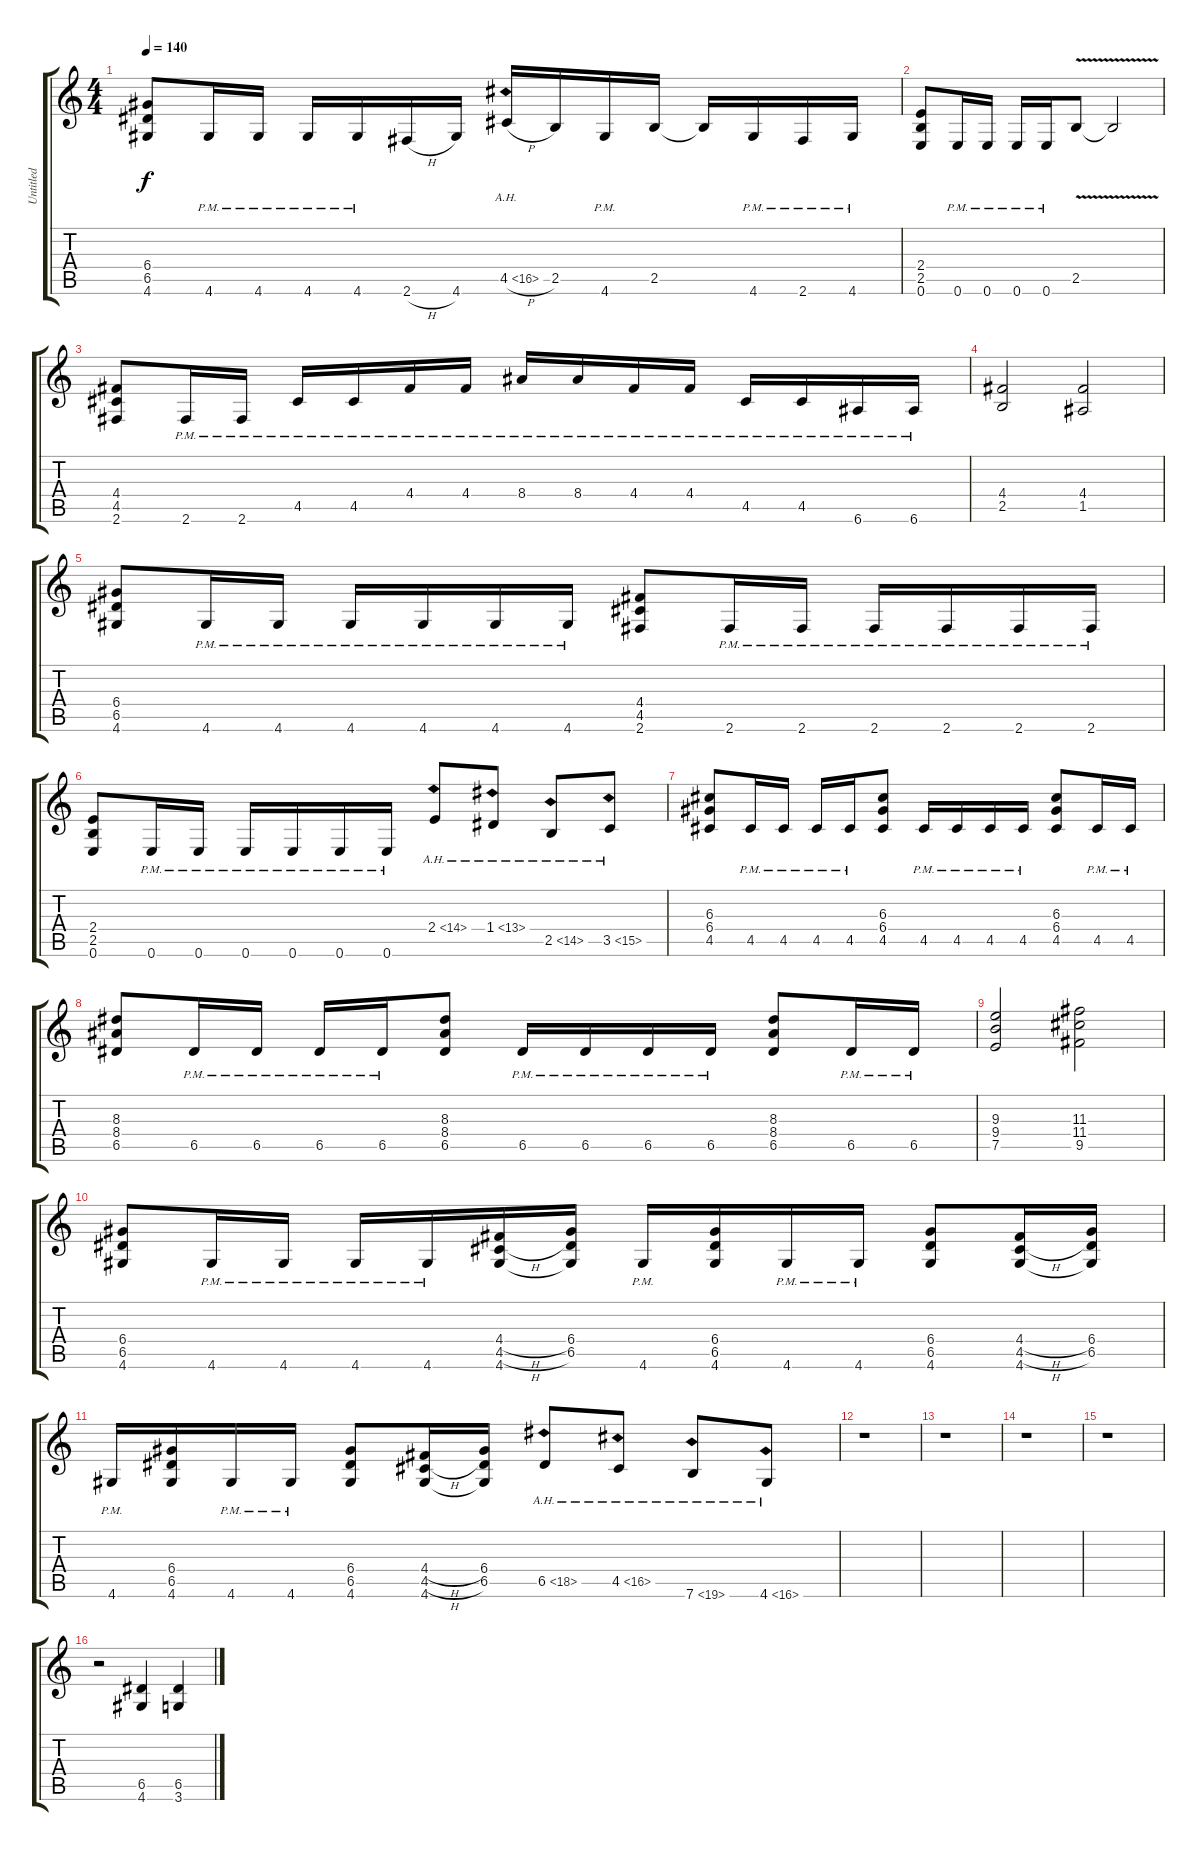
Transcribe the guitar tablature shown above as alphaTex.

\track ("Untitled" "Untitled") {instrument acousticguitarnylon}
\staff {score tabs}
\tuning (E4 B3 G3 D3 A2 E2) {hide}
\ts (4 4)
\tempo 140
\clef g2
\ks c
(6.4 6.5 4.6).8{dy f instrument acousticguitarnylon} 4.6{pm}.16 4.6{pm}.16 4.6{pm}.16 4.6{pm}.16 2.6{h}.16 4.6.16 4.5{ah 12 h}.16 2.5.16 4.6{pm}.16 2.5.16 2.5{t}.16 4.6{pm}.16 2.6{pm}.16 4.6{pm}.16 |
(2.4 2.5 0.6).8 0.6{pm}.16 0.6{pm}.16 0.6{pm}.16 0.6{pm}.16 2.5{v}.8 2.5{v t}.2 |
(4.4 4.5 2.6).8 2.6{pm}.16 2.6{pm}.16 4.5{pm}.16 4.5{pm}.16 4.4{pm}.16 4.4{pm}.16 8.4{pm}.16 8.4{pm}.16 4.4{pm}.16 4.4{pm}.16 4.5{pm}.16 4.5{pm}.16 6.6{pm}.16 6.6{pm}.16 |
(4.4 2.5).2 (4.4 1.5).2 |
(6.4 6.5 4.6).8 4.6{pm}.16 4.6{pm}.16 4.6{pm}.16 4.6{pm}.16 4.6{pm}.16 4.6{pm}.16 (4.4 4.5 2.6).8 2.6{pm}.16 2.6{pm}.16 2.6{pm}.16 2.6{pm}.16 2.6{pm}.16 2.6{pm}.16 |
(2.4 2.5 0.6).8 0.6{pm}.16 0.6{pm}.16 0.6{pm}.16 0.6{pm}.16 0.6{pm}.16 0.6{pm}.16 2.4{ah 12}.8 1.4{ah 12}.8 2.5{ah 12}.8 3.5{ah 12}.8 |
(6.3 6.4 4.5).8 4.5{pm}.16 4.5{pm}.16 4.5{pm}.16 4.5{pm}.16 (6.3 6.4 4.5).8 4.5{pm}.16 4.5{pm}.16 4.5{pm}.16 4.5{pm}.16 (6.3 6.4 4.5).8 4.5{pm}.16 4.5{pm}.16 |
(8.3 8.4 6.5).8 6.5{pm}.16 6.5{pm}.16 6.5{pm}.16 6.5{pm}.16 (8.3 8.4 6.5).8 6.5{pm}.16 6.5{pm}.16 6.5{pm}.16 6.5{pm}.16 (8.3 8.4 6.5).8 6.5{pm}.16 6.5{pm}.16 |
(9.3 9.4 7.5).2 (11.3 11.4 9.5).2 |
(6.4 6.5 4.6).8 4.6{pm}.16 4.6{pm}.16 4.6{pm}.16 4.6{pm}.16 (4.4{h} 4.5{h} 4.6).16 (6.4 6.5 4.6{t}).16 4.6{pm}.16 (6.4 6.5 4.6).16 4.6{pm}.16 4.6{pm}.16 (6.4 6.5 4.6).8 (4.4{h} 4.5{h} 4.6).16 (6.4 6.5 4.6{t}).16 |
4.6{pm}.16 (6.4 6.5 4.6).16 4.6{pm}.16 4.6{pm}.16 (6.4 6.5 4.6).8 (4.4{h} 4.5{h} 4.6).16 (6.4 6.5 4.6{t}).16 6.5{ah 12}.8 4.5{ah 12}.8 7.6{ah 12}.8 4.6{ah 12}.8 |
r.1 |
r.1 |
r.1 |
r.1 |
r.2 (6.5 4.6).4 (6.5 3.6).4
